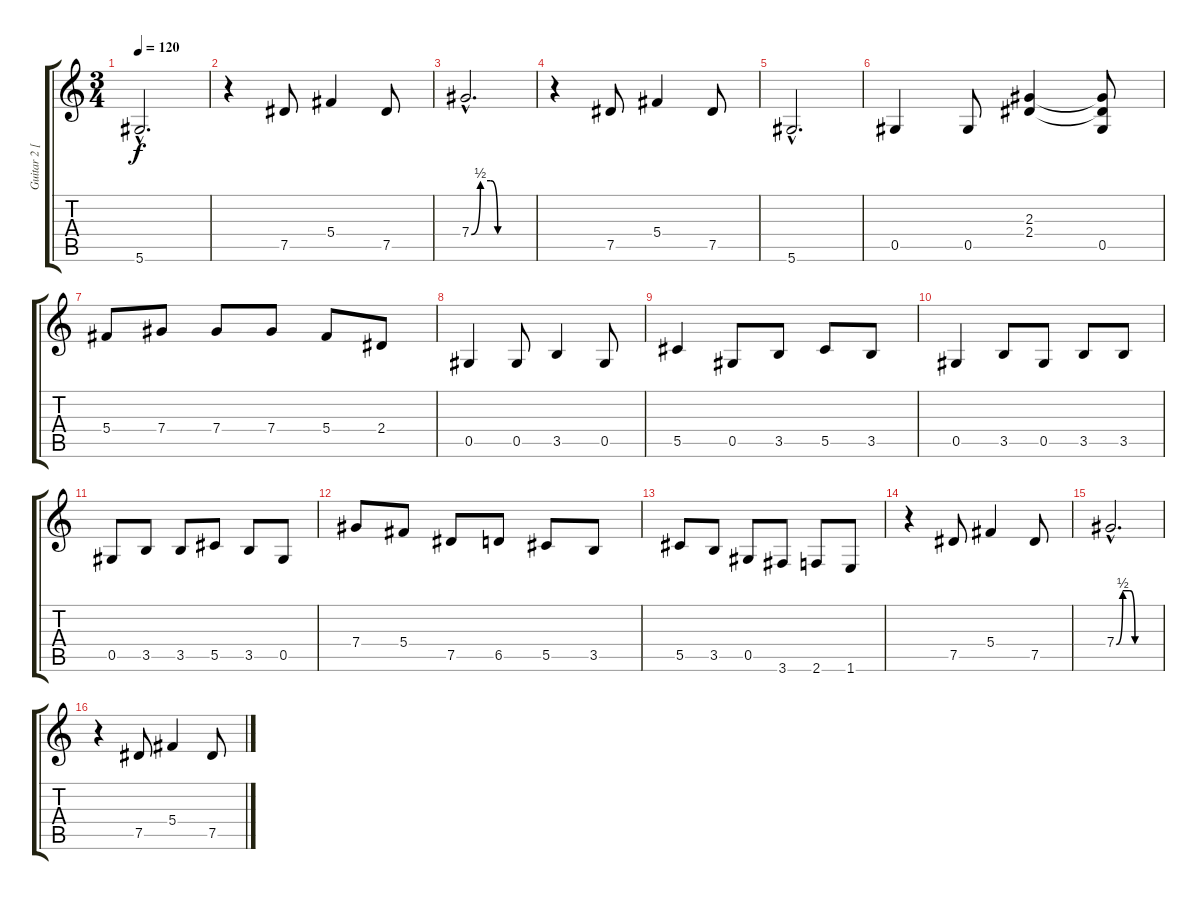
\track ("Guitar 2 [Gilby]" "Guitar 2 [") {instrument distortionguitar}
\staff {score tabs}
\tuning (Eb4 Bb3 Gb3 Db3 Ab2 Eb2) {hide}
\ts (3 4)
\tempo 120
\clef g2
\ks c
5.6{hac}.2{d dy f} |
r.4 7.5.8 5.4.4 7.5.8 |
7.4{be (custom 0 0 9 2 19 2 26 0 60 0) hac}.2{d} |
r.4 7.5.8 5.4.4 7.5.8 |
5.6{hac}.2{d} |
0.5.4 0.5.8 (2.3 2.4).4 (2.3{t} 2.4{t} 0.5).8 |
5.4.8 7.4.8 7.4.8 7.4.8 5.4.8 2.4.8 |
0.5.4 0.5.8 3.5.4 0.5.8 |
5.5.4 0.5.8 3.5.8 5.5.8 3.5.8 |
0.5.4 3.5.8 0.5.8 3.5.8 3.5.8 |
0.5.8 3.5.8 3.5.8 5.5.8 3.5.8 0.5.8 |
7.4.8 5.4.8 7.5.8 6.5.8 5.5.8 3.5.8 |
5.5.8 3.5.8 0.5.8 3.6.8 2.6.8 1.6.8 |
r.4 7.5.8 5.4.4 7.5.8 |
7.4{be (custom 0 0 9 2 19 2 26 0 60 0) hac}.2{d} |
r.4 7.5.8 5.4.4 7.5.8
